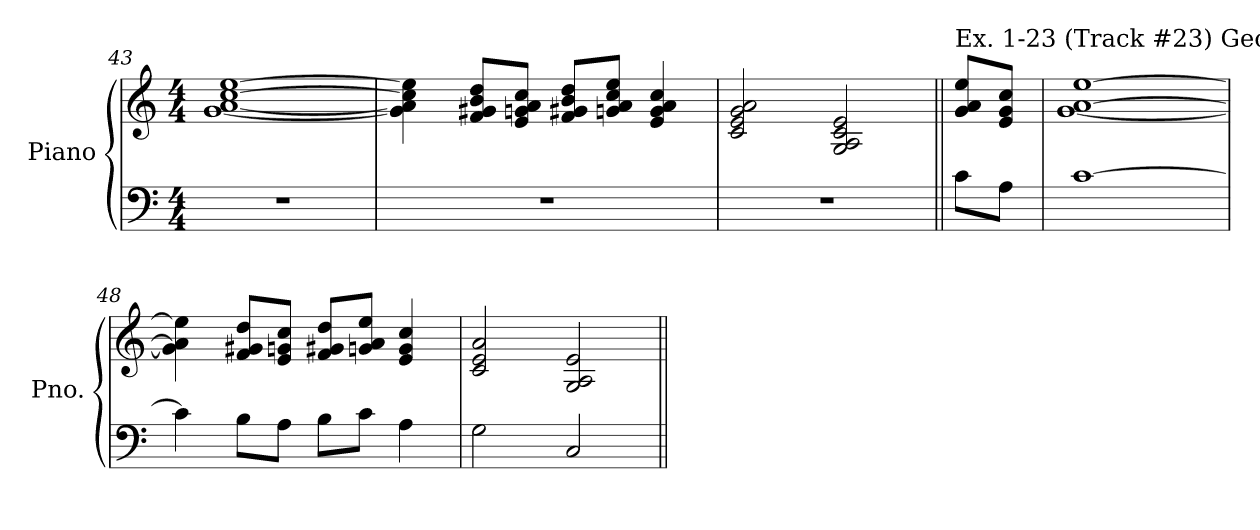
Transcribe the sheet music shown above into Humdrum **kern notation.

**kern	**kern
*part1	*part1
*staff2	*staff1
*I"Piano	*
*I'Pno.	*
*clefF4	*clefG2
*k[]	*k[]
*M4/4	*M4/4
=43	=43
1r	[1g [1a [1cc [1ee
=44	=44
1r	4g\] 4a\] 4cc\] 4ee\]
.	8f/ 8g#X/ 8b/ 8dd/L
.	8e/ 8gn/ 8a/ 8cc/J
.	8f/ 8g#X/ 8b/ 8dd/L
.	8gn/ 8a/ 8cc/ 8ee/J
.	4e/ 4g/ 4a/ 4cc/
=45	=45
1r	2c/ 2e/ 2g/ 2a/
.	2G/ 2A/ 2c/ 2e/
!!LO:PB:g=z
=46||	=46||
!	!LO:TX:a:t=Ex. 1-23 (Track #23) George Gershwin's "Summertime" in Drop 2
8c\L	8g/ 8a/ 8ee/L
8A\J	8e/ 8g/ 8cc/J
=47	=47
[1c	[1g [1a [1ee
=48	=48
4c\]	4g\] 4a\] 4ee\]
8B\L	8f/ 8g#X/ 8dd/L
8A\J	8e/ 8gn/ 8cc/J
8B\L	8f/ 8g#X/ 8dd/L
8c\J	8gn/ 8a/ 8ee/J
4A\	4e/ 4g/ 4cc/
=49	=49
2G\	2c/ 2e/ 2a/
2C/	2G/ 2A/ 2e/
=||	=||
*-	*-
